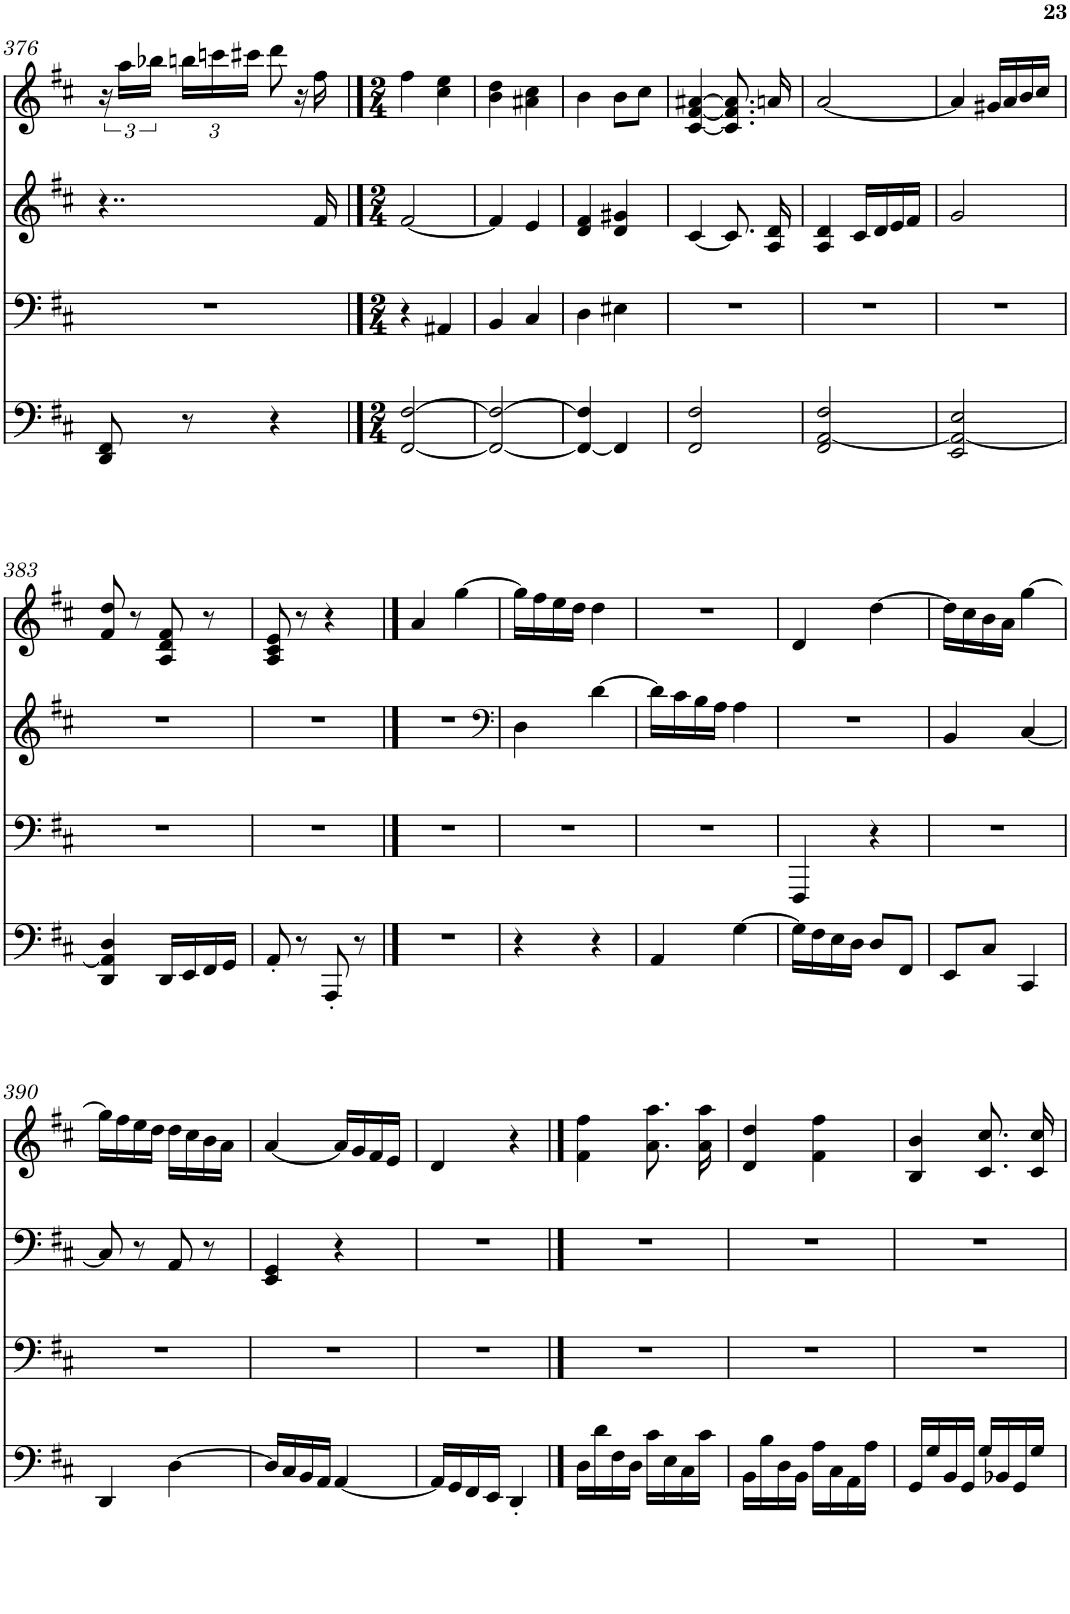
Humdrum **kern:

**kern	**kern	**kern	**kern
*part4	*part3	*part2	*part1
*staff4	*staff3	*staff2	*staff1
*I"None	*I"None	*I"None	*I"None
!!LO:PB:g=z
*clefF4	*clefF4	*clefG2	*clefG2
*k[f#c#]	*k[f#c#]	*k[f#c#]	*k[f#c#]
*M2/4	*M2/4	*M2/4	*M2/4
=376	=376	=376	=376
8DD/ 8FF#/	2r	4..r	24r
.	.	.	24aa\LL
.	.	.	24bb-X\JJ
*	*	*	*Xbrackettup
8r	.	.	24bbn\LL
.	.	.	24cccn\
.	.	.	24ccc#X\JJ
4r	.	.	8ddd\
.	.	.	16r
.	.	16f#/	16ff#\
==377	==377	==377	==377
*M2/4	*M2/4	*M2/4	*M2/4
[2FF#/ [2F#/	4r	[2f#/	4ff#\
.	4AA#X/	.	4cc#\ 4ee\
=378	=378	=378	=378
2FF#/_ 2F#/_	4BB/	4f#/]	4b\ 4dd\
.	4C#/	4e/	4a#X\ 4cc#\
=379	=379	=379	=379
4FF#/_ 4F#/]	4D\	4d/ 4f#/	4b\
4FF#/]	4E#X\	4d/ 4g#X/	8b\L
.	.	.	8cc#\J
=380	=380	=380	=380
2FF#/ 2F#/	2r	[4c#/	[4c#/ [4f#/ [4a#X/
.	.	8.c#/]	8.c#/] 8.f#/] 8.a#/]
.	.	16A/ 16d/	16an/
=381	=381	=381	=381
2FF#/ [2AA/ 2F#/	2r	4A/ 4d/	[2a/
.	.	16c#/LL	.
.	.	16d/	.
.	.	16e/	.
.	.	16f#/JJ	.
=382	=382	=382	=382
2EE/ 2AA/_ 2E/	2r	2g/	4a/]
.	.	.	16g#X/LL
.	.	.	16a/
.	.	.	16b/
.	.	.	16cc#/JJ
!!LO:LB:g=z
=383	=383	=383	=383
4DD/ 4AA/] 4D/	2r	2r	8f#/ 8dd/
.	.	.	8r
16DD/LL	.	.	8A/ 8d/ 8f#/
16EE/	.	.	.
16FF#/	.	.	8r
16GG/JJ	.	.	.
=384	=384	=384	=384
8AA'/	2r	2r	8A/ 8c#/ 8e/
8r	.	.	8r
8AAA'/	.	.	4r
8r	.	.	.
==385	==385	==385	==385
2r	2r	2r	4a/
.	.	.	[4gg\
=386	=386	=386	=386
*	*	*clefF4	*
4r	2r	4D\	16gg\LL]
.	.	.	16ff#\
.	.	.	16ee\
.	.	.	16dd\JJ
4r	.	[4d\	4dd\
=387	=387	=387	=387
4AA/	2r	16d\LL]	2r
.	.	16c#\	.
.	.	16B\	.
.	.	16A\JJ	.
[4G\	.	4A\	.
=388	=388	=388	=388
16G\LL]	4FFF#/	2r	4d/
16F#\	.	.	.
16E\	.	.	.
16D\JJ	.	.	.
8D/L	4r	.	[4dd\
8FF#/J	.	.	.
=389	=389	=389	=389
8EE/L	2r	4BB/	16dd\LL]
.	.	.	16cc#\
8C#/J	.	.	16b\
.	.	.	16a\JJ
4CC#/	.	[4C#/	[4gg\
!!LO:LB:g=z
=390	=390	=390	=390
4DD/	2r	8C#/]	16gg\LL]
.	.	.	16ff#\
.	.	8r	16ee\
.	.	.	16dd\JJ
[4D\	.	8AA/	16dd\LL
.	.	.	16cc#\
.	.	8r	16b\
.	.	.	16a\JJ
=391	=391	=391	=391
16D/LL]	2r	4EE/ 4GG/	[4a/
16C#/	.	.	.
16BB/	.	.	.
16AA/JJ	.	.	.
[4AA/	.	4r	16a/LL]
.	.	.	16g/
.	.	.	16f#/
.	.	.	16e/JJ
=392	=392	=392	=392
16AA/LL]	2r	2r	4d/
16GG/	.	.	.
16FF#/	.	.	.
16EE/JJ	.	.	.
4DD'/	.	.	4r
==393	==393	==393	==393
16D\LL	2r	2r	4f#\ 4ff#\
16d\	.	.	.
16F#\	.	.	.
16D\JJ	.	.	.
16c#\LL	.	.	8.a\ 8.aa\
16E\	.	.	.
16C#\	.	.	.
16c#\JJ	.	.	16a\ 16aa\
=394	=394	=394	=394
16BB\LL	2r	2r	4d/ 4dd/
16B\	.	.	.
16D\	.	.	.
16BB\JJ	.	.	.
16A\LL	.	.	4f#\ 4ff#\
16C#\	.	.	.
16AA\	.	.	.
16A\JJ	.	.	.
=395	=395	=395	=395
16GG/LL	2r	2r	4B/ 4b/
16G/	.	.	.
16BB/	.	.	.
16GG/JJ	.	.	.
16G/LL	.	.	8.c#/ 8.cc#/
16BB-X/	.	.	.
16GG/	.	.	.
16G/JJ	.	.	16c#/ 16cc#/
=	=	=	=
*-	*-	*-	*-
